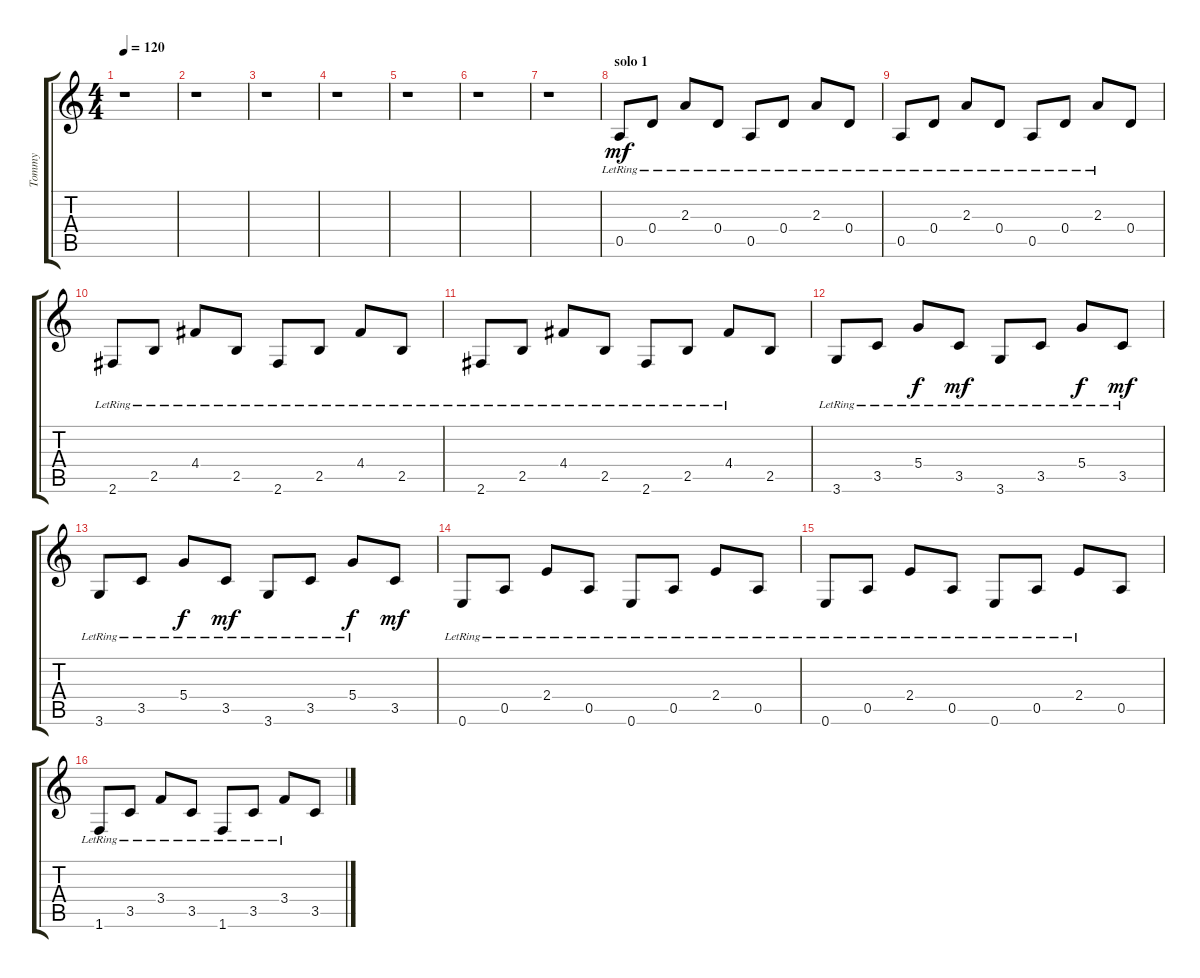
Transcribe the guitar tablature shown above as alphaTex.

\track ("Tommy" "Tommy") {instrument distortionguitar}
\staff {score tabs}
\tuning (E4 B3 G3 D3 A2 E2) {hide}
\ts (4 4)
\tempo 120
\clef g2
\ks c
r.1{dy f} |
r.1 |
r.1 |
r.1 |
r.1 |
r.1 |
r.1 |
\section ("" "solo 1")
0.5{lr}.8{dy mf instrument electricguitarclean} 0.4{lr}.8 2.3{lr}.8 0.4{lr}.8 0.5{lr}.8 0.4{lr}.8 2.3{lr}.8 0.4{lr}.8 |
0.5{lr}.8 0.4{lr}.8 2.3{lr}.8 0.4{lr}.8 0.5{lr}.8 0.4{lr}.8 2.3{lr}.8 0.4.8 |
2.6{lr}.8 2.5{lr}.8 4.4{lr}.8 2.5{lr}.8 2.6{lr}.8 2.5{lr}.8 4.4{lr}.8 2.5{lr}.8 |
2.6{lr}.8 2.5{lr}.8 4.4{lr}.8 2.5{lr}.8 2.6{lr}.8 2.5{lr}.8 4.4{lr}.8 2.5.8 |
3.6{lr}.8 3.5{lr}.8 5.4{lr}.8{dy f} 3.5{lr}.8{dy mf} 3.6{lr}.8 3.5{lr}.8 5.4{lr}.8{dy f} 3.5{lr}.8{dy mf} |
3.6{lr}.8 3.5{lr}.8 5.4{lr}.8{dy f} 3.5{lr}.8{dy mf} 3.6{lr}.8 3.5{lr}.8 5.4{lr}.8{dy f} 3.5.8{dy mf} |
0.6{lr}.8 0.5{lr}.8 2.4{lr}.8 0.5{lr}.8 0.6{lr}.8 0.5{lr}.8 2.4{lr}.8 0.5{lr}.8 |
0.6{lr}.8 0.5{lr}.8 2.4{lr}.8 0.5{lr}.8 0.6{lr}.8 0.5{lr}.8 2.4{lr}.8 0.5.8 |
1.6{lr}.8 3.5{lr}.8 3.4{lr}.8 3.5{lr}.8 1.6{lr}.8 3.5{lr}.8 3.4{lr}.8 3.5.8
